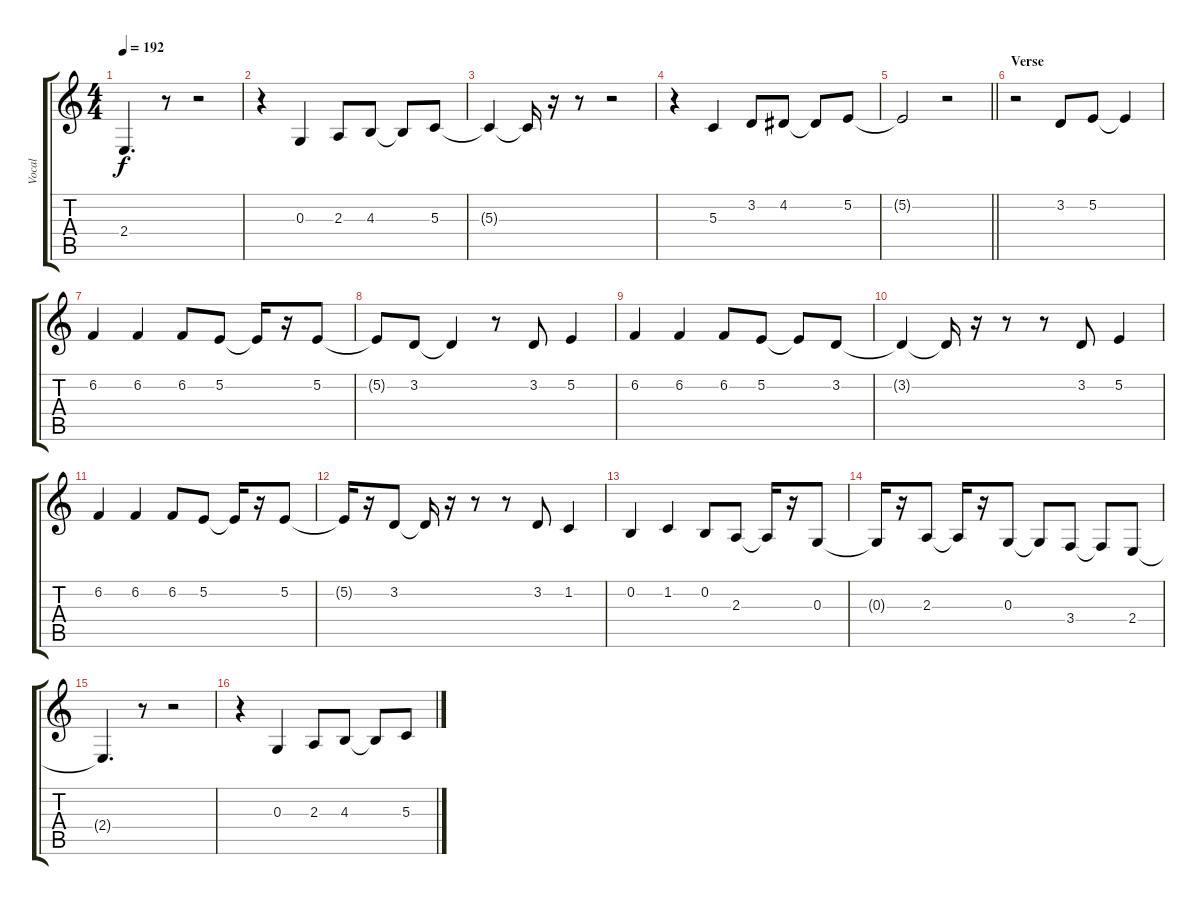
\track ("Vocal" "Vocal") {instrument altosax}
\staff {score tabs}
\tuning (E4 B3 G3 D3 A2 E2) {hide}
\ts (4 4)
\tempo 192
\clef g2
\ks c
2.4{t}.4{d dy f} r.8 r.2 |
r.4 0.3.4 2.3.8 4.3.8 4.3{t}.8 5.3.8 |
5.3{t}.4 5.3{t}.16 r.16 r.8 r.2 |
r.4 5.3.4 3.2.8 4.2.8 4.2{t}.8 5.2.8 |
\barLineRight lightlight
5.2{t}.2 r.2 |
\section ("" "Verse")
r.2 3.2.8 5.2.8 5.2{t}.4 |
6.2.4 6.2.4 6.2.8 5.2.8 5.2{t}.16 r.16 5.2.8 |
5.2{t}.8 3.2.8 3.2{t}.4 r.8 3.2.8 5.2.4 |
6.2.4 6.2.4 6.2.8 5.2.8 5.2{t}.8 3.2.8 |
3.2{t}.4 3.2{t}.16 r.16 r.8 r.8 3.2.8 5.2.4 |
6.2.4 6.2.4 6.2.8 5.2.8 5.2{t}.16 r.16 5.2.8 |
5.2{t}.16 r.16 3.2.8 3.2{t}.16 r.16 r.8 r.8 3.2.8 1.2.4 |
0.2.4 1.2.4 0.2.8 2.3.8 2.3{t}.16 r.16 0.3.8 |
0.3{t}.16 r.16 2.3.8 2.3{t}.16 r.16 0.3.8 0.3{t}.8 3.4.8 3.4{t}.8 2.4.8 |
2.4{t}.4{d} r.8 r.2 |
r.4 0.3.4 2.3.8 4.3.8 4.3{t}.8 5.3.8
